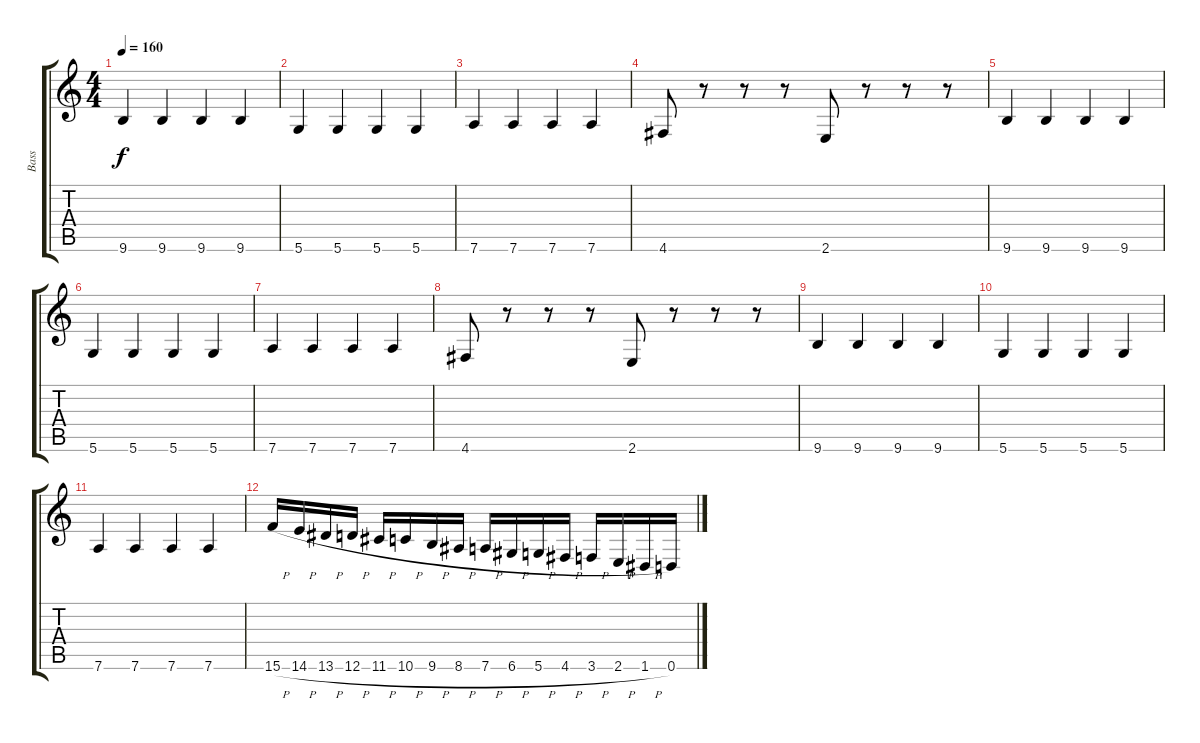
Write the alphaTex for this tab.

\track ("Bass" "Bass") {instrument electricbassfinger}
\staff {score tabs}
\tuning (E4 B3 G3 D3 A2 D2) {hide}
\ts (4 4)
\tempo 160
\clef g2
\ks c
9.6.4{dy f} 9.6.4 9.6.4 9.6.4 |
5.6.4 5.6.4 5.6.4 5.6.4 |
7.6.4 7.6.4 7.6.4 7.6.4 |
4.6.8 r.8 r.8 r.8 2.6.8 r.8 r.8 r.8 |
9.6.4 9.6.4 9.6.4 9.6.4 |
5.6.4 5.6.4 5.6.4 5.6.4 |
7.6.4 7.6.4 7.6.4 7.6.4 |
4.6.8 r.8 r.8 r.8 2.6.8 r.8 r.8 r.8 |
9.6.4 9.6.4 9.6.4 9.6.4 |
5.6.4 5.6.4 5.6.4 5.6.4 |
7.6.4 7.6.4 7.6.4 7.6.4 |
15.6{h}.16 14.6{h}.16 13.6{h}.16 12.6{h}.16 11.6{h}.16 10.6{h}.16 9.6{h}.16 8.6{h}.16 7.6{h}.16 6.6{h}.16 5.6{h}.16 4.6{h}.16 3.6{h}.16 2.6{h}.16 1.6{h}.16 0.6.16
